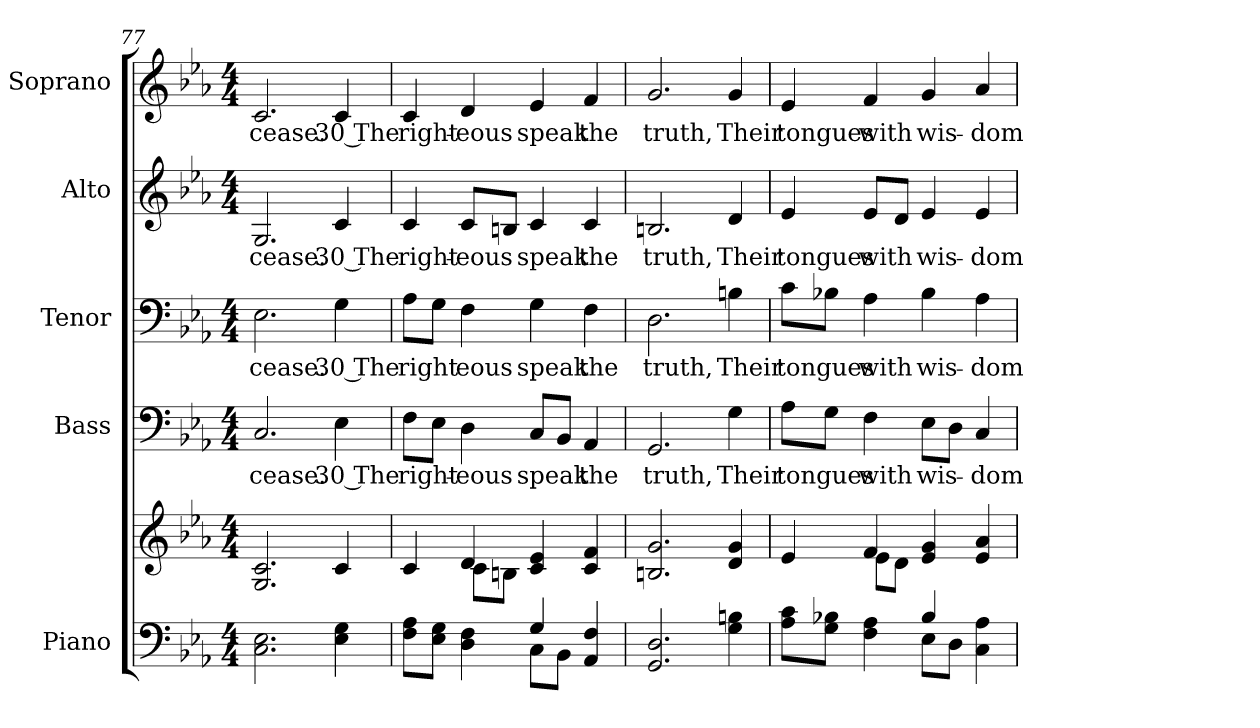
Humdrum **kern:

**kern	**kern	**kern	**text	**kern	**text	**kern	**text	**kern	**text
*part5	*part5	*part4	*part4	*part3	*part3	*part2	*part2	*part1	*part1
*staff6	*staff5	*staff4	*staff4	*staff3	*staff3	*staff2	*staff2	*staff1	*staff1
*I"Piano	*	*I"Bass	*	*I"Tenor	*	*I"Alto	*	*I"Soprano	*
*I'Pno.	*	*I'B.	*	*I'T.	*	*I'A.	*	*I'S.	*
!!LO:PB:g=z
*clefF4	*clefG2	*clefF4	*	*clefF4	*	*clefG2	*	*clefG2	*
*k[b-e-a-]	*k[b-e-a-]	*k[b-e-a-]	*	*k[b-e-a-]	*	*k[b-e-a-]	*	*k[b-e-a-]	*
*E-:	*E-:	*E-:	*	*E-:	*	*E-:	*	*E-:	*
*M4/4	*M4/4	*M4/4	*	*M4/4	*	*M4/4	*	*M4/4	*
=77	=77	=77	=77	=77	=77	=77	=77	=77	=77
!	!	!	!LO:LY:b:color=#000000	!	!	!	!	!	!
!	!	!	!	!	!LO:LY:b:color=#000000	!	!	!	!
!	!	!	!	!	!	!	!LO:LY:b:color=#000000	!	!
!	!	!	!	!	!	!	!	!	!LO:LY:b:color=#000000
2.Ci\ 2.E-i	2.Gi/ 2.ci	2.Ci/	cease.	2.E-i\	cease.	2.Gi/	cease.	2.ci/	cease.
!	!	!	!LO:LY:b:color=#000000	!	!	!	!	!	!
!	!	!	!	!	!LO:LY:b:color=#000000	!	!	!	!
!	!	!	!	!	!	!	!LO:LY:b:color=#000000	!	!
!	!	!	!	!	!	!	!	!	!LO:LY:b:color=#000000
4E-i\ 4Gi	4ci/	4E-i\	30 The	4Gi\	30 The	4ci/	30 The	4ci/	30 The
=78	=78	=78	=78	=78	=78	=78	=78	=78	=78
*^	*^	*	*	*	*	*	*	*	*
!	!	!	!	!	!LO:LY:b:color=#000000	!	!	!	!	!	!
!	!	!	!	!	!	!	!LO:LY:b:color=#000000	!	!	!	!
!	!	!	!	!	!	!	!	!	!LO:LY:b:color=#000000	!	!
!	!	!	!	!	!	!	!	!	!	!	!LO:LY:b:color=#000000
8Fi\ 8A-iL	2ryy	4ci/	4ryy	8Fi\L	right-	8A-i\L	right	4ci/	right-	4ci/	right-
8E-i\ 8GiJ	.	.	.	8E-i\J	.	8Gi\J	.	.	.	.	.
!	!	!	!	!	!LO:LY:b:color=#000000	!	!	!	!	!	!
!	!	!	!	!	!	!	!LO:LY:b:color=#000000	!	!	!	!
!	!	!	!	!	!	!	!	!	!LO:LY:b:color=#000000	!	!
!	!	!	!	!	!	!	!	!	!	!	!LO:LY:b:color=#000000
4Di\ 4Fi	.	4di/	8ci\L	4Di\	-eous	4Fi\	eous	8ci/L	-eous	4di/	-eous
.	.	.	8Bni\J	.	.	.	.	8Bni/J	.	.	.
!	!	!	!	!	!LO:LY:b:color=#000000	!	!	!	!	!	!
!	!	!	!	!	!	!	!LO:LY:b:color=#000000	!	!	!	!
!	!	!	!	!	!	!	!	!	!LO:LY:b:color=#000000	!	!
!	!	!	!	!	!	!	!	!	!	!	!LO:LY:b:color=#000000
4Gi/	8Ci\L	4ci/ 4e-i	2ryy	8Ci/L	speak	4Gi\	speak	4ci/	speak	4e-i/	speak
.	8BB-i\J	.	.	8BB-i/J	.	.	.	.	.	.	.
!	!	!	!	!	!LO:LY:b:color=#000000	!	!	!	!	!	!
!	!	!	!	!	!	!	!LO:LY:b:color=#000000	!	!	!	!
!	!	!	!	!	!	!	!	!	!LO:LY:b:color=#000000	!	!
!	!	!	!	!	!	!	!	!	!	!	!LO:LY:b:color=#000000
4AA-i/ 4Fi	4ryy	4ci/ 4fi	.	4AA-i/	the	4Fi\	the	4ci/	the	4fi/	the
*v	*v	*	*	*	*	*	*	*	*	*	*
*	*v	*v	*	*	*	*	*	*	*	*
=79	=79	=79	=79	=79	=79	=79	=79	=79	=79
*^	*	*	*	*	*	*	*	*	*
!	!	!	!	!LO:LY:b:color=#000000	!	!	!	!	!	!
*v	*v	*	*	*	*	*	*	*	*	*
*^	*	*	*	*	*	*	*	*	*
!	!	!	!	!	!	!LO:LY:b:color=#000000	!	!	!	!
*v	*v	*	*	*	*	*	*	*	*	*
*^	*	*	*	*	*	*	*	*	*
!	!	!	!	!	!	!	!	!LO:LY:b:color=#000000	!	!
*v	*v	*	*	*	*	*	*	*	*	*
*^	*	*	*	*	*	*	*	*	*
!	!	!	!	!	!	!	!	!	!	!LO:LY:b:color=#000000
*v	*v	*	*	*	*	*	*	*	*	*
2.GGi/ 2.Di	2.Bni/ 2.gi	2.GGi/	truth,	2.Di\	truth,	2.Bni/	truth,	2.gi/	truth,
!	!	!	!LO:LY:b:color=#000000	!	!	!	!	!	!
!	!	!	!	!	!LO:LY:b:color=#000000	!	!	!	!
!	!	!	!	!	!	!	!LO:LY:b:color=#000000	!	!
!	!	!	!	!	!	!	!	!	!LO:LY:b:color=#000000
4Gi\ 4Bni	4di/ 4gi	4Gi\	Their	4Bni\	Their	4di/	Their	4gi/	Their
=80	=80	=80	=80	=80	=80	=80	=80	=80	=80
*^	*^	*	*	*	*	*	*	*	*
!	!	!	!	!	!LO:LY:b:color=#000000	!	!	!	!	!	!
!	!	!	!	!	!	!	!LO:LY:b:color=#000000	!	!	!	!
!	!	!	!	!	!	!	!	!	!LO:LY:b:color=#000000	!	!
!	!	!	!	!	!	!	!	!	!	!	!LO:LY:b:color=#000000
8A-i\ 8ciL	2ryy	4e-i/	4ryy	8A-i\L	tongues	8ci\L	tongues	4e-i/	tongues	4e-i/	tongues
8Gi\ 8B-XiJ	.	.	.	8Gi\J	.	8B-Xi\J	.	.	.	.	.
!	!	!	!	!	!LO:LY:b:color=#000000	!	!	!	!	!	!
!	!	!	!	!	!	!	!LO:LY:b:color=#000000	!	!	!	!
!	!	!	!	!	!	!	!	!	!LO:LY:b:color=#000000	!	!
!	!	!	!	!	!	!	!	!	!	!	!LO:LY:b:color=#000000
4Fi\ 4A-i	.	4fi/	8e-i\L	4Fi\	with	4A-i\	with	8e-i/L	with	4fi/	with
.	.	.	8di\J	.	.	.	.	8di/J	.	.	.
!	!	!	!	!	!LO:LY:b:color=#000000	!	!	!	!	!	!
!	!	!	!	!	!	!	!LO:LY:b:color=#000000	!	!	!	!
!	!	!	!	!	!	!	!	!	!LO:LY:b:color=#000000	!	!
!	!	!	!	!	!	!	!	!	!	!	!LO:LY:b:color=#000000
4B-i/	8E-i\L	4e-i/ 4gi	2ryy	8E-i\L	wis-	4B-i\	wis-	4e-i/	wis-	4gi/	wis-
.	8Di\J	.	.	8Di\J	.	.	.	.	.	.	.
!	!	!	!	!	!LO:LY:b:color=#000000	!	!	!	!	!	!
!	!	!	!	!	!	!	!LO:LY:b:color=#000000	!	!	!	!
!	!	!	!	!	!	!	!	!	!LO:LY:b:color=#000000	!	!
!	!	!	!	!	!	!	!	!	!	!	!LO:LY:b:color=#000000
4Ci\ 4A-i	4ryy	4e-i/ 4a-i	.	4Ci/	-dom	4A-i\	-dom	4e-i/	-dom	4a-i/	-dom
*v	*v	*	*	*	*	*	*	*	*	*	*
*	*v	*v	*	*	*	*	*	*	*	*
=	=	=	=	=	=	=	=	=	=
*-	*-	*-	*-	*-	*-	*-	*-	*-	*-
